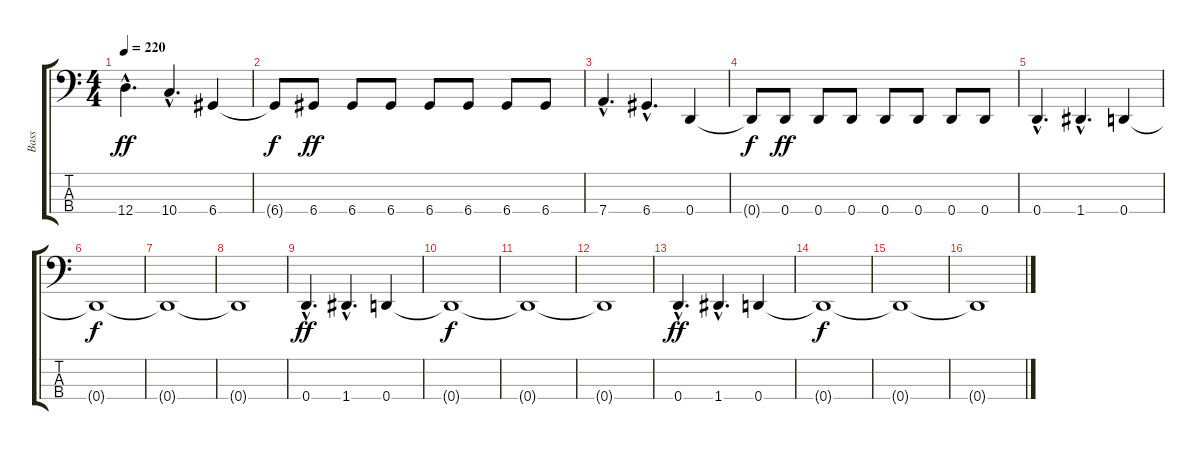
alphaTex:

\track ("Bass" "Bass") {instrument electricbassfinger}
\staff {score tabs}
\tuning (G2 D2 A1 D1) {hide}
\ts (4 4)
\tempo 220
\clef f4
\ks c
12.4{hac}.4{d dy ff instrument overdrivenguitar} 10.4{hac}.4{d} 6.4.4 |
6.4{t}.8{dy f} 6.4.8{dy ff} 6.4.8 6.4.8 6.4.8 6.4.8 6.4.8 6.4.8 |
7.4{hac}.4{d instrument overdrivenguitar} 6.4{hac}.4{d} 0.4.4 |
0.4{t}.8{dy f} 0.4.8{dy ff} 0.4.8 0.4.8 0.4.8 0.4.8 0.4.8 0.4.8 |
0.4{hac}.4{d instrument overdrivenguitar} 1.4{hac}.4{d} 0.4.4 |
0.4{t}.1{dy f} |
0.4{t}.1 |
0.4{t}.1 |
0.4{hac}.4{d dy ff instrument overdrivenguitar} 1.4{hac}.4{d} 0.4.4 |
0.4{t}.1{dy f} |
0.4{t}.1 |
0.4{t}.1 |
0.4{hac}.4{d dy ff instrument overdrivenguitar} 1.4{hac}.4{d} 0.4.4 |
0.4{t}.1{dy f} |
0.4{t}.1 |
0.4{t}.1
